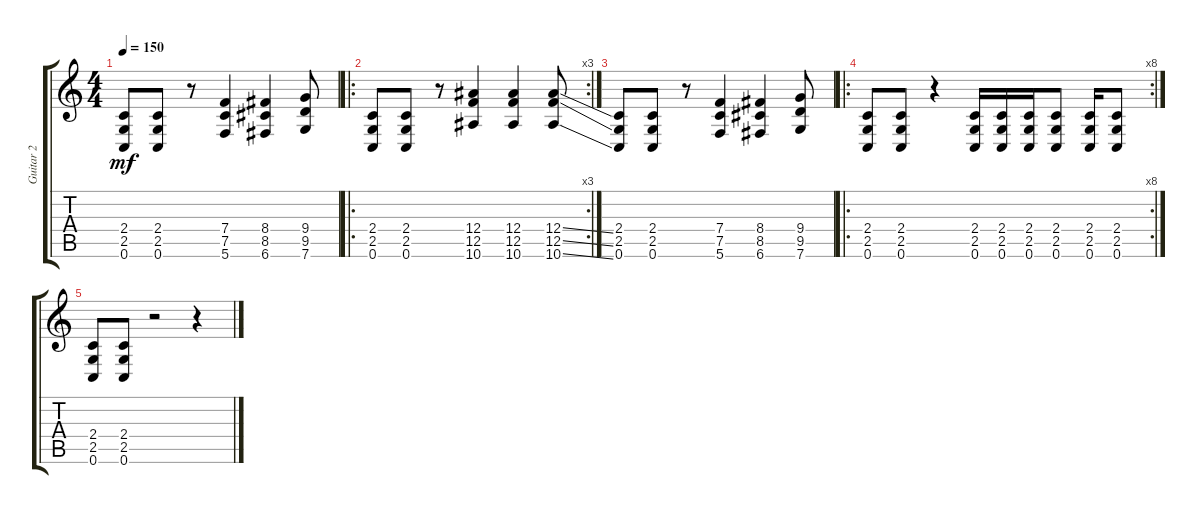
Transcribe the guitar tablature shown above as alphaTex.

\track ("Guitar 2" "Guitar 2") {instrument overdrivenguitar}
\staff {score tabs}
\tuning (C4 G3 Eb3 Bb2 F2 C2) {hide}
\ts (4 4)
\tempo 150
\clef g2
\ks c
(2.4 2.5 0.6).8{dy mf} (2.4 2.5 0.6).8 r.8 (7.4 7.5 5.6).4 (8.4 8.5 6.6).4 (9.4 9.5 7.6).8 |
\ro
\rc 3
(2.4 2.5 0.6).8 (2.4 2.5 0.6).8 r.8 (12.4 12.5 10.6).4 (12.4 12.5 10.6).4 (12.4{ss} 12.5{ss} 10.6{ss}).8 |
(2.4 2.5 0.6).8 (2.4 2.5 0.6).8 r.8 (7.4 7.5 5.6).4 (8.4 8.5 6.6).4 (9.4 9.5 7.6).8 |
\ro
\rc 8
(2.4 2.5 0.6).8 (2.4 2.5 0.6).8 r.4 (2.4 2.5 0.6).16 (2.4 2.5 0.6).16 (2.4 2.5 0.6).16 (2.4 2.5 0.6).8 (2.4 2.5 0.6).16 (2.4 2.5 0.6).8 |
(2.4 2.5 0.6).8 (2.4 2.5 0.6).8 r.2 r.4
